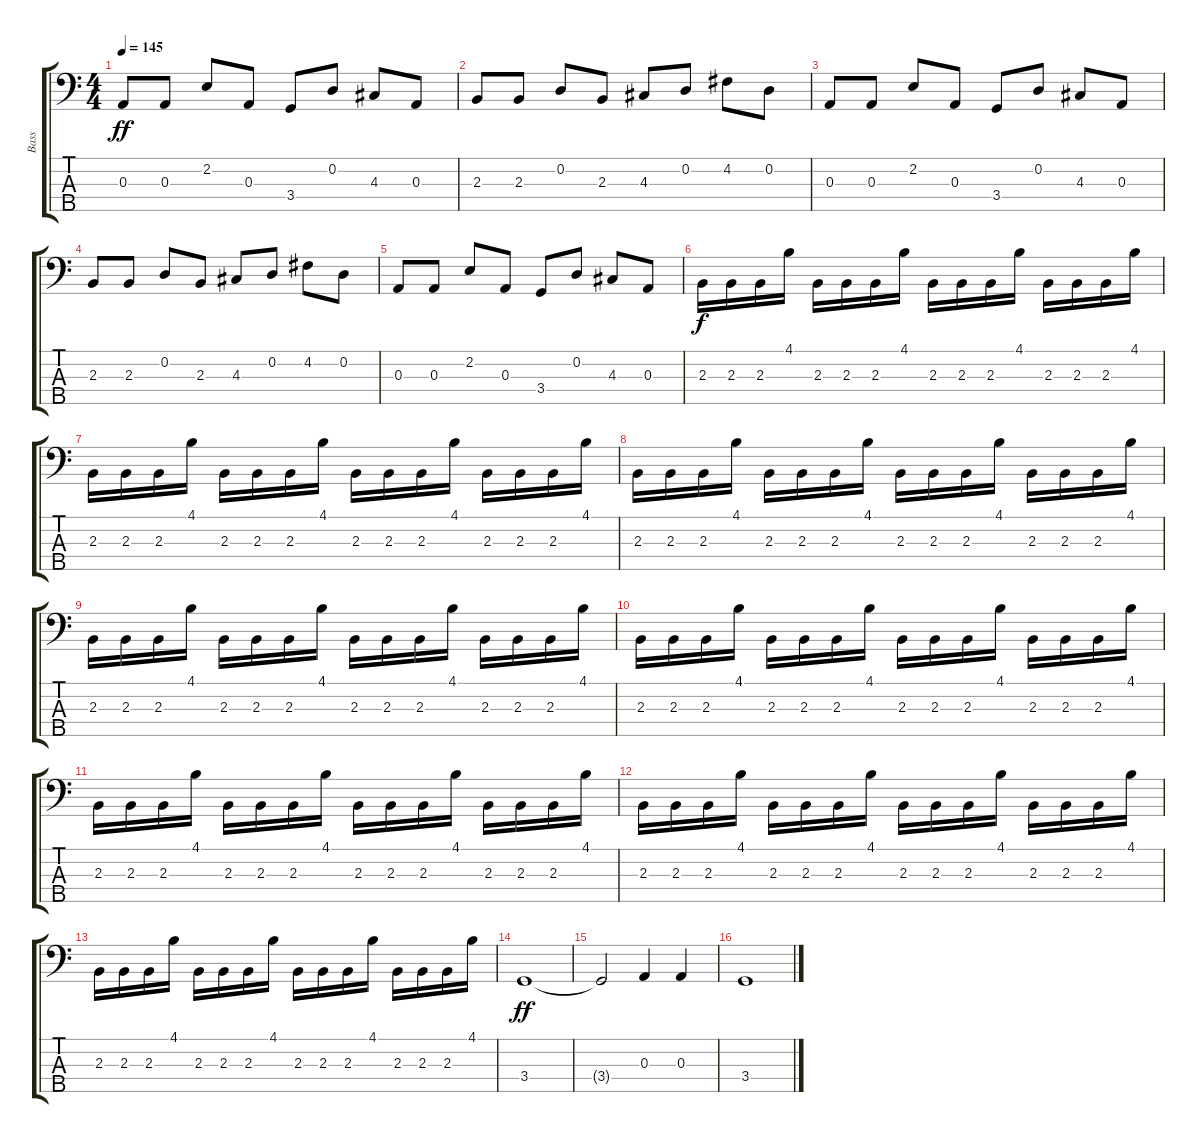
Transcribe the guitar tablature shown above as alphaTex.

\track ("Bass" "Bass") {instrument electricbassfinger}
\staff {score tabs}
\tuning (G2 D2 A1 E1 B0) {hide}
\ts (4 4)
\tempo 145
\clef f4
\ks c
0.3.8{dy ff} 0.3.8 2.2.8 0.3.8 3.4.8 0.2.8 4.3.8 0.3.8 |
2.3.8 2.3.8 0.2.8 2.3.8 4.3.8 0.2.8 4.2.8 0.2.8 |
0.3.8 0.3.8 2.2.8 0.3.8 3.4.8 0.2.8 4.3.8 0.3.8 |
2.3.8 2.3.8 0.2.8 2.3.8 4.3.8 0.2.8 4.2.8 0.2.8 |
0.3.8 0.3.8 2.2.8 0.3.8 3.4.8 0.2.8 4.3.8 0.3.8 |
2.3.16{dy f volume 16 instrument synthbass1} 2.3.16 2.3.16 4.1.16 2.3.16 2.3.16 2.3.16 4.1.16 2.3.16 2.3.16 2.3.16 4.1.16 2.3.16 2.3.16 2.3.16 4.1.16 |
2.3.16 2.3.16 2.3.16 4.1.16 2.3.16 2.3.16 2.3.16 4.1.16 2.3.16 2.3.16 2.3.16 4.1.16 2.3.16 2.3.16 2.3.16 4.1.16 |
2.3.16 2.3.16 2.3.16 4.1.16 2.3.16 2.3.16 2.3.16 4.1.16 2.3.16 2.3.16 2.3.16 4.1.16 2.3.16 2.3.16 2.3.16 4.1.16 |
2.3.16 2.3.16 2.3.16 4.1.16 2.3.16 2.3.16 2.3.16 4.1.16 2.3.16 2.3.16 2.3.16 4.1.16 2.3.16 2.3.16 2.3.16 4.1.16 |
2.3.16 2.3.16 2.3.16 4.1.16 2.3.16 2.3.16 2.3.16 4.1.16 2.3.16 2.3.16 2.3.16 4.1.16 2.3.16 2.3.16 2.3.16 4.1.16 |
2.3.16 2.3.16 2.3.16 4.1.16 2.3.16 2.3.16 2.3.16 4.1.16 2.3.16 2.3.16 2.3.16 4.1.16 2.3.16 2.3.16 2.3.16 4.1.16 |
2.3.16 2.3.16 2.3.16 4.1.16 2.3.16 2.3.16 2.3.16 4.1.16 2.3.16 2.3.16 2.3.16 4.1.16 2.3.16 2.3.16 2.3.16 4.1.16 |
2.3.16 2.3.16 2.3.16 4.1.16 2.3.16 2.3.16 2.3.16 4.1.16 2.3.16 2.3.16 2.3.16 4.1.16 2.3.16 2.3.16 2.3.16 4.1.16 |
3.4.1{dy ff volume 16 instrument electricbassfinger} |
3.4{t}.2 0.3.4 0.3.4 |
3.4.1
